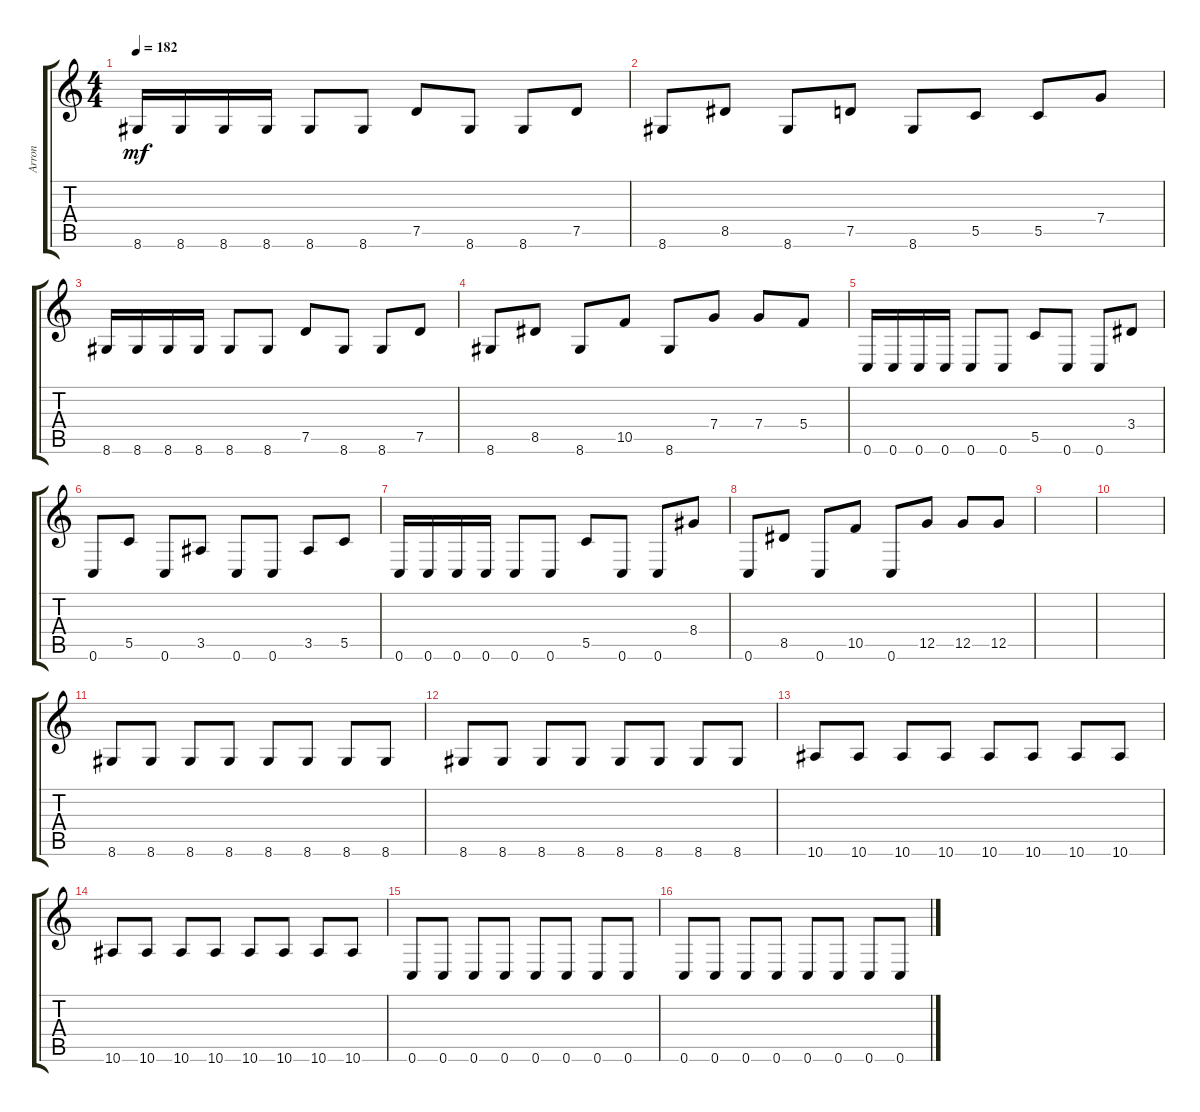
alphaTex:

\track ("Arron" "Arron") {instrument distortionguitar}
\staff {score tabs}
\tuning (D4 A3 F3 C3 G2 C2) {hide}
\ts (4 4)
\tempo 182
\clef g2
\ks c
8.6.16{dy mf} 8.6.16 8.6.16 8.6.16 8.6.8 8.6.8 7.5.8 8.6.8 8.6.8 7.5.8 |
8.6.8 8.5.8 8.6.8 7.5.8 8.6.8 5.5.8 5.5.8 7.4.8 |
8.6.16 8.6.16 8.6.16 8.6.16 8.6.8 8.6.8 7.5.8 8.6.8 8.6.8 7.5.8 |
8.6.8 8.5.8 8.6.8 10.5.8 8.6.8 7.4.8 7.4.8 5.4.8 |
0.6.16 0.6.16 0.6.16 0.6.16 0.6.8 0.6.8 5.5.8 0.6.8 0.6.8 3.4.8 |
0.6.8 5.5.8 0.6.8 3.5.8 0.6.8 0.6.8 3.5.8 5.5.8 |
0.6.16 0.6.16 0.6.16 0.6.16 0.6.8 0.6.8 5.5.8 0.6.8 0.6.8 8.4.8 |
0.6.8 8.5.8 0.6.8 10.5.8 0.6.8 12.5.8 12.5.8 12.5.8 |
|
|
8.6.8 8.6.8 8.6.8 8.6.8 8.6.8 8.6.8 8.6.8 8.6.8 |
8.6.8 8.6.8 8.6.8 8.6.8 8.6.8 8.6.8 8.6.8 8.6.8 |
10.6.8 10.6.8 10.6.8 10.6.8 10.6.8 10.6.8 10.6.8 10.6.8 |
10.6.8 10.6.8 10.6.8 10.6.8 10.6.8 10.6.8 10.6.8 10.6.8 |
0.6.8 0.6.8 0.6.8 0.6.8 0.6.8 0.6.8 0.6.8 0.6.8 |
0.6.8 0.6.8 0.6.8 0.6.8 0.6.8 0.6.8 0.6.8 0.6.8
